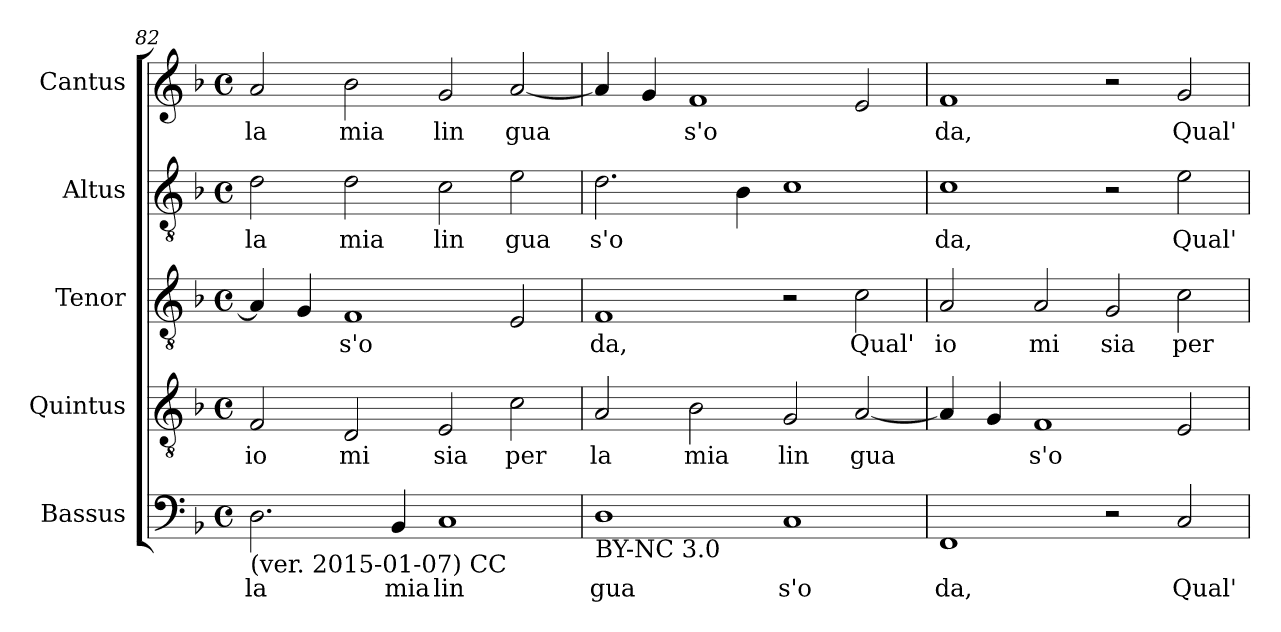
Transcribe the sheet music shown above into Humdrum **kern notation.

**kern	**text	**kern	**text	**kern	**text	**kern	**text	**kern	**text
*part5	*part5	*part4	*part4	*part3	*part3	*part2	*part2	*part1	*part1
*staff5	*staff5	*staff4	*staff4	*staff3	*staff3	*staff2	*staff2	*staff1	*staff1
*I"Bassus	*	*I"Quintus	*	*I"Tenor	*	*I"Altus	*	*I"Cantus	*
*clefF4	*	*clefGv2	*	*clefGv2	*	*clefGv2	*	*clefG2	*
*k[b-]	*	*k[b-]	*	*k[b-]	*	*k[b-]	*	*k[b-]	*
*F:	*	*F:	*	*F:	*	*F:	*	*F:	*
*M4/4	*	*M4/4	*	*M4/4	*	*M4/4	*	*M4/4	*
*met(c)	*	*met(c)	*	*met(c)	*	*met(c)	*	*met(c)	*
=82	=82	=82	=82	=82	=82	=82	=82	=82	=82
!LO:TX:b:t=(ver. 2015-01-07) CC	!	!	!	!	!	!	!	!	!
!	!LO:LY:b:cj	!	!LO:LY:b:cj	!	!LO:LY:b:cj	!	!LO:LY:b:cj	!	!LO:LY:b:cj
2.D\	la	2F/	io	4A/]	.	2d\	la	2a/	la
!	!	!	!	!	!LO:LY:b:cj	!	!	!	!
.	.	.	.	4G/	.	.	.	.	.
!	!	!	!LO:LY:b:cj	!	!LO:LY:b:cj	!	!LO:LY:b:cj	!	!LO:LY:b:cj
.	.	2D/	mi	1F	s'o	2d\	mia	2b-\	mia
!	!LO:LY:b:cj	!	!	!	!	!	!	!	!
4BB-/	mia	.	.	.	.	.	.	.	.
!	!LO:LY:b:cj	!	!LO:LY:b:cj	!	!	!	!LO:LY:b:cj	!	!LO:LY:b:cj
1C	lin	2E/	sia	.	.	2c\	lin	2g/	lin
!	!	!	!LO:LY:b:cj	!	!LO:LY:b:cj	!	!LO:LY:b:cj	!	!LO:LY:b:cj
.	.	2c\	per	2E/	.	2e\	gua	[<2a/	gua
=83	=83	=83	=83	=83	=83	=83	=83	=83	=83
!LO:TX:b:t=BY-NC 3.0	!	!	!	!	!	!	!	!	!
!	!LO:LY:b:cj	!	!LO:LY:b:cj	!	!LO:LY:b:cj	!	!LO:LY:b:cj	!	!LO:LY:b:cj
1D	gua	2A/	la	1F	da,	2.d\	s'o	4a/]	.
!	!	!	!	!	!	!	!	!	!LO:LY:b:cj
.	.	.	.	.	.	.	.	4g/	.
!	!	!	!LO:LY:b:cj	!	!	!	!	!	!LO:LY:b:cj
.	.	2B-\	mia	.	.	.	.	1f	s'o
!	!	!	!	!	!	!	!LO:LY:b:cj	!	!
.	.	.	.	.	.	4B-\	.	.	.
!	!LO:LY:b:cj	!	!LO:LY:b:cj	!	!	!	!LO:LY:b:cj	!	!
1C	s'o	2G/	lin	2r	.	1c	.	.	.
!	!	!	!LO:LY:b:cj	!	!LO:LY:b:cj	!	!	!	!LO:LY:b:cj
.	.	[>2A/	gua	2c\	Qual'	.	.	2e/	.
!!LO:PB:g=z
=84	=84	=84	=84	=84	=84	=84	=84	=84	=84
!	!LO:LY:b:cj	!	!LO:LY:b:cj	!	!LO:LY:b:cj	!	!LO:LY:b:cj	!	!LO:LY:b:cj
1FF	da,	4A/]	.	2A/	io	1c	da,	1f	da,
!	!	!	!LO:LY:b:cj	!	!	!	!	!	!
.	.	4G/	.	.	.	.	.	.	.
!	!	!	!LO:LY:b:cj	!	!LO:LY:b:cj	!	!	!	!
.	.	1F	s'o	2A/	mi	.	.	.	.
!	!	!	!	!	!LO:LY:b:cj	!	!	!	!
2r	.	.	.	2G/	sia	2r	.	2r	.
!	!LO:LY:b:cj	!	!LO:LY:b:cj	!	!LO:LY:b:cj	!	!LO:LY:b:cj	!	!LO:LY:b:cj
2C/	Qual'	2E/	.	2c\	per	2e\	Qual'	2g/	Qual'
=	=	=	=	=	=	=	=	=	=
*-	*-	*-	*-	*-	*-	*-	*-	*-	*-
